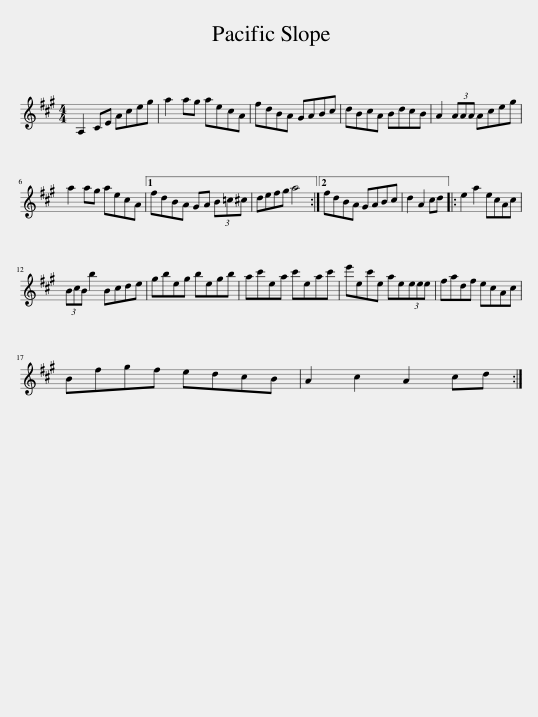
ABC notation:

X:1
L:1/8
M:4/4
I:linebreak $
K:A
V:1 treble
V:1
 A,2 CE Aceg | a2 ag aecA | fdBA GABc | dBcA BdcB | A2 (3AAA Aceg |$ %5
 a2 ag aecA |1 fdBA GA (3B=c^c | defg a4 :|2 fdBA GABc | d2 A2 cd |: %10
 e2 a2 ecAc |$ (3BcB b2 Bcde | gbeg begb | ac'ea c'eac' | e'ec'e ae(3eee | %15
 fadf ecAc |$ Bfgf edcB | A2 c2 A2 cd :| %18
